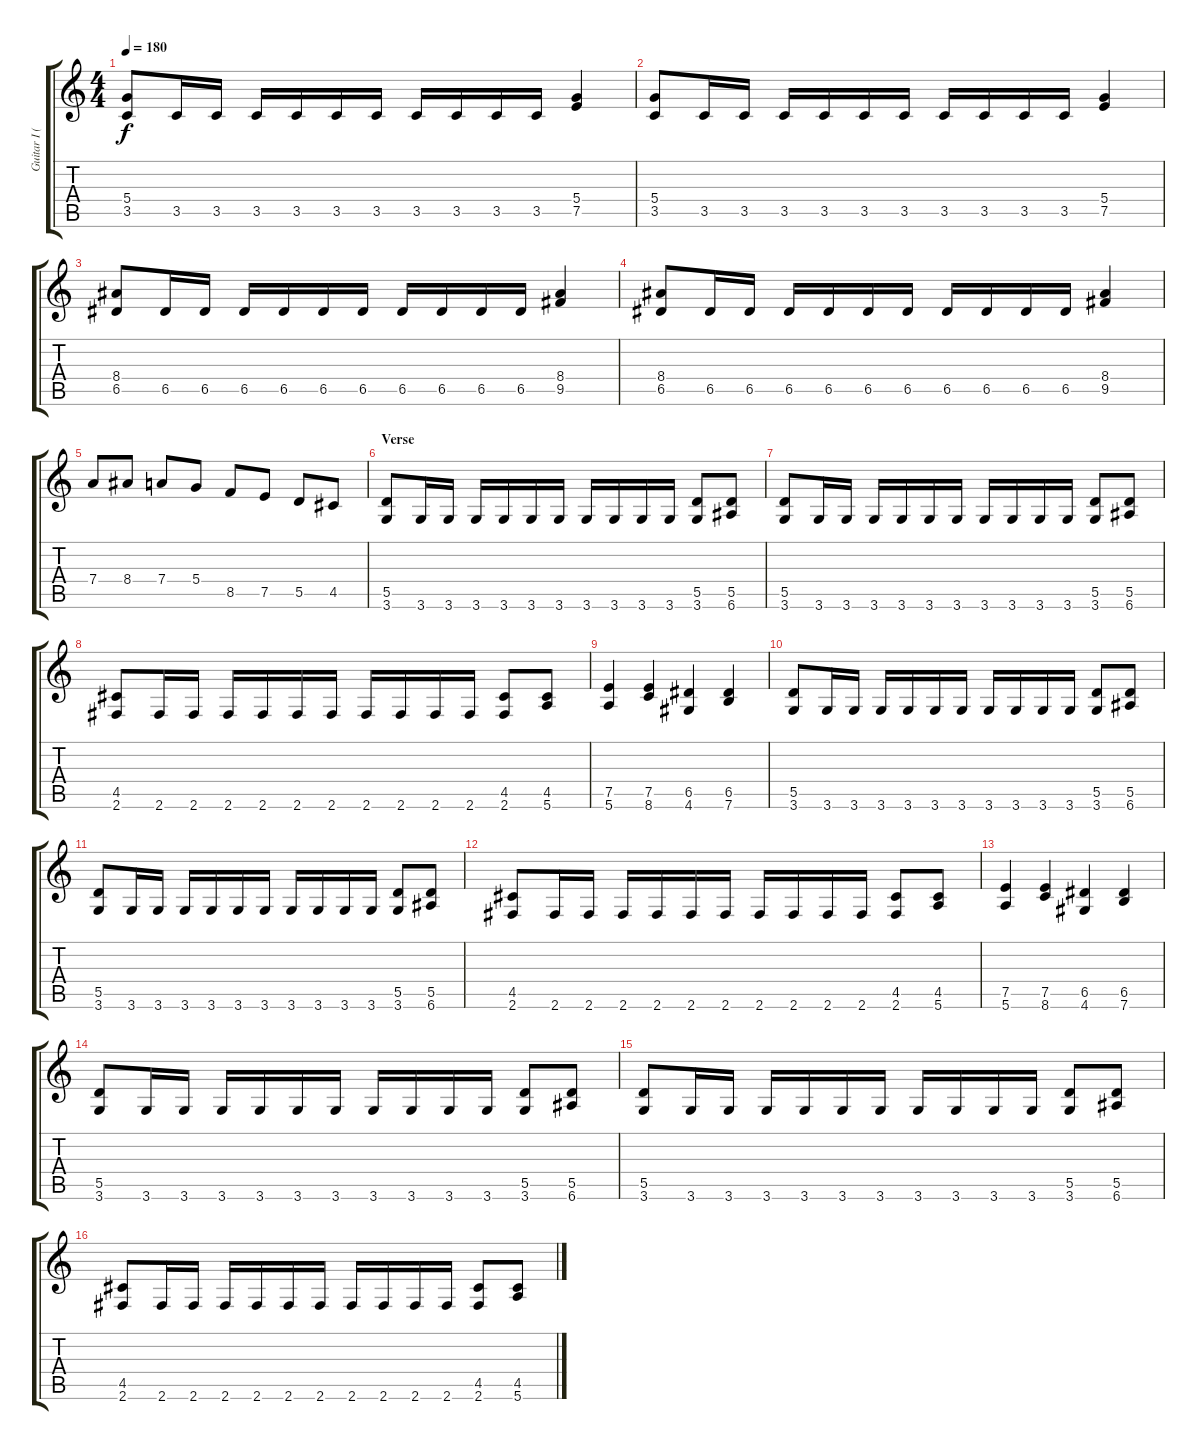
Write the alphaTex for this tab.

\track ("Guitar I (Kuzya)" "Guitar I (") {instrument distortionguitar}
\staff {score tabs}
\tuning (E4 B3 G3 D3 A2 E2) {hide}
\ts (4 4)
\tempo 180
\clef g2
\ks c
(5.4 3.5).8{dy f} 3.5.16 3.5.16 3.5.16 3.5.16 3.5.16 3.5.16 3.5.16 3.5.16 3.5.16 3.5.16 (5.4 7.5).4 |
(5.4 3.5).8 3.5.16 3.5.16 3.5.16 3.5.16 3.5.16 3.5.16 3.5.16 3.5.16 3.5.16 3.5.16 (5.4 7.5).4 |
(8.4 6.5).8 6.5.16 6.5.16 6.5.16 6.5.16 6.5.16 6.5.16 6.5.16 6.5.16 6.5.16 6.5.16 (8.4 9.5).4 |
(8.4 6.5).8 6.5.16 6.5.16 6.5.16 6.5.16 6.5.16 6.5.16 6.5.16 6.5.16 6.5.16 6.5.16 (8.4 9.5).4 |
7.4.8 8.4.8 7.4.8 5.4.8 8.5.8 7.5.8 5.5.8 4.5.8 |
\section ("" "Verse")
(5.5 3.6).8{volume 16} 3.6.16 3.6.16 3.6.16 3.6.16 3.6.16 3.6.16 3.6.16 3.6.16 3.6.16 3.6.16 (5.5 3.6).8 (5.5 6.6).8 |
(5.5 3.6).8 3.6.16 3.6.16 3.6.16 3.6.16 3.6.16 3.6.16 3.6.16 3.6.16 3.6.16 3.6.16 (5.5 3.6).8 (5.5 6.6).8 |
(4.5 2.6).8 2.6.16 2.6.16 2.6.16 2.6.16 2.6.16 2.6.16 2.6.16 2.6.16 2.6.16 2.6.16 (4.5 2.6).8 (4.5 5.6).8 |
(7.5 5.6).4 (7.5 8.6).4 (6.5 4.6).4 (6.5 7.6).4 |
(5.5 3.6).8 3.6.16 3.6.16 3.6.16 3.6.16 3.6.16 3.6.16 3.6.16 3.6.16 3.6.16 3.6.16 (5.5 3.6).8 (5.5 6.6).8 |
(5.5 3.6).8 3.6.16 3.6.16 3.6.16 3.6.16 3.6.16 3.6.16 3.6.16 3.6.16 3.6.16 3.6.16 (5.5 3.6).8 (5.5 6.6).8 |
(4.5 2.6).8 2.6.16 2.6.16 2.6.16 2.6.16 2.6.16 2.6.16 2.6.16 2.6.16 2.6.16 2.6.16 (4.5 2.6).8 (4.5 5.6).8 |
(7.5 5.6).4 (7.5 8.6).4 (6.5 4.6).4 (6.5 7.6).4 |
(5.5 3.6).8 3.6.16 3.6.16 3.6.16 3.6.16 3.6.16 3.6.16 3.6.16 3.6.16 3.6.16 3.6.16 (5.5 3.6).8 (5.5 6.6).8 |
(5.5 3.6).8 3.6.16 3.6.16 3.6.16 3.6.16 3.6.16 3.6.16 3.6.16 3.6.16 3.6.16 3.6.16 (5.5 3.6).8 (5.5 6.6).8 |
(4.5 2.6).8 2.6.16 2.6.16 2.6.16 2.6.16 2.6.16 2.6.16 2.6.16 2.6.16 2.6.16 2.6.16 (4.5 2.6).8 (4.5 5.6).8
